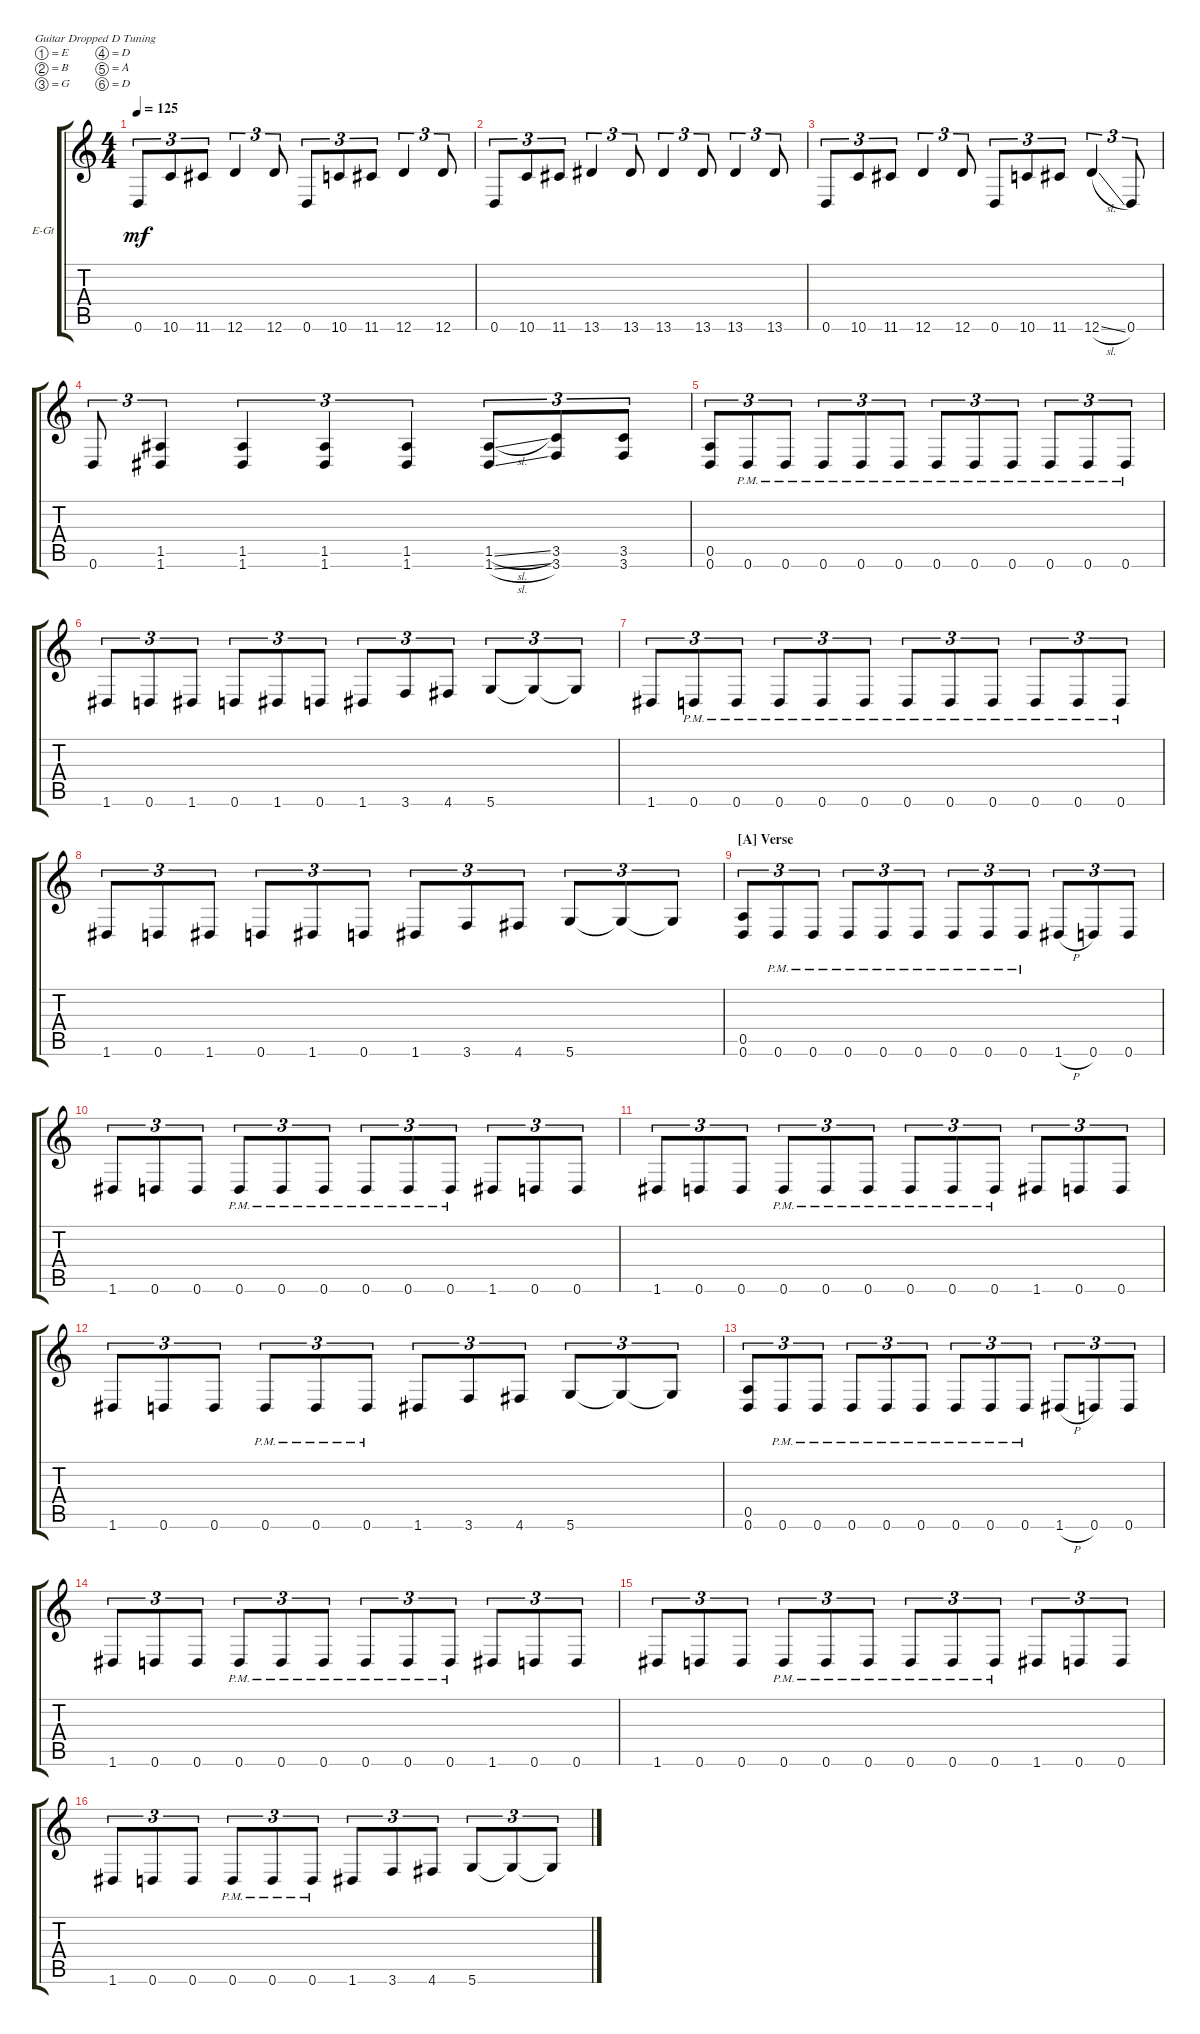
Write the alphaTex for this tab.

\defaultSystemsLayout 4
\bracketExtendMode groupsimilarinstruments
\firstSystemTrackNameOrientation horizontal
\otherSystemsTrackNameOrientation horizontal
\track ("Rythem 1" "E-Gt") {instrument distortionguitar}
\staff {score tabs}
\tuning (E4 B3 G3 D3 A2 D2)
\ts (4 4)
\tempo 125
\clef g2
\ks c
0.6.8{tu (3 2) dy mf} 10.6.8{tu (3 2)} 11.6.8{tu (3 2)} 12.6.4{tu (3 2)} 12.6.8{tu (3 2)} 0.6.8{tu (3 2)} 10.6.8{tu (3 2)} 11.6.8{tu (3 2)} 12.6.4{tu (3 2)} 12.6.8{tu (3 2)} |
0.6.8{tu (3 2)} 10.6.8{tu (3 2)} 11.6.8{tu (3 2)} 13.6.4{tu (3 2)} 13.6.8{tu (3 2)} 13.6.4{tu (3 2)} 13.6.8{tu (3 2)} 13.6.4{tu (3 2)} 13.6.8{tu (3 2)} |
0.6.8{tu (3 2)} 10.6.8{tu (3 2)} 11.6.8{tu (3 2)} 12.6.4{tu (3 2)} 12.6.8{tu (3 2)} 0.6.8{tu (3 2)} 10.6.8{tu (3 2)} 11.6.8{tu (3 2)} 12.6{sl}.4{tu (3 2)} 0.6.8{tu (3 2)} |
0.6.8{tu (3 2)} (1.6 1.5).4{tu (3 2)} (1.6 1.5).4{tu (3 2)} (1.6 1.5).4{tu (3 2)} (1.6 1.5).4{tu (3 2)} (1.6{sl} 1.5{sl}).8{tu (3 2)} (3.6 3.5).8{tu (3 2)} (3.5 3.6).8{tu (3 2)} |
(0.6 0.5).8{tu (3 2)} 0.6{pm}.8{tu (3 2)} 0.6{pm}.8{tu (3 2)} 0.6{pm}.8{tu (3 2)} 0.6{pm}.8{tu (3 2)} 0.6{pm}.8{tu (3 2)} 0.6{pm}.8{tu (3 2)} 0.6{pm}.8{tu (3 2)} 0.6{pm}.8{tu (3 2)} 0.6{pm}.8{tu (3 2)} 0.6{pm}.8{tu (3 2)} 0.6{pm}.8{tu (3 2)} |
1.6.8{tu (3 2)} 0.6.8{tu (3 2)} 1.6.8{tu (3 2)} 0.6.8{tu (3 2)} 1.6.8{tu (3 2)} 0.6.8{tu (3 2)} 1.6.8{tu (3 2)} 3.6.8{tu (3 2)} 4.6.8{tu (3 2)} 5.6.8{tu (3 2)} 5.6{t}.8{tu (3 2)} 5.6{t}.8{tu (3 2)} |
1.6.8{tu (3 2)} 0.6{pm}.8{tu (3 2)} 0.6{pm}.8{tu (3 2)} 0.6{pm}.8{tu (3 2)} 0.6{pm}.8{tu (3 2)} 0.6{pm}.8{tu (3 2)} 0.6{pm}.8{tu (3 2)} 0.6{pm}.8{tu (3 2)} 0.6{pm}.8{tu (3 2)} 0.6{pm}.8{tu (3 2)} 0.6{pm}.8{tu (3 2)} 0.6{pm}.8{tu (3 2)} |
1.6.8{tu (3 2)} 0.6.8{tu (3 2)} 1.6.8{tu (3 2)} 0.6.8{tu (3 2)} 1.6.8{tu (3 2)} 0.6.8{tu (3 2)} 1.6.8{tu (3 2)} 3.6.8{tu (3 2)} 4.6.8{tu (3 2)} 5.6.8{tu (3 2)} 5.6{t}.8{tu (3 2)} 5.6{t}.8{tu (3 2)} |
\section ("A" "Verse")
(0.6 0.5).8{tu (3 2)} 0.6{pm}.8{tu (3 2)} 0.6{pm}.8{tu (3 2)} 0.6{pm}.8{tu (3 2)} 0.6{pm}.8{tu (3 2)} 0.6{pm}.8{tu (3 2)} 0.6{pm}.8{tu (3 2)} 0.6{pm}.8{tu (3 2)} 0.6{pm}.8{tu (3 2)} 1.6{h}.8{tu (3 2)} 0.6.8{tu (3 2)} 0.6.8{tu (3 2)} |
1.6.8{tu (3 2)} 0.6.8{tu (3 2)} 0.6.8{tu (3 2)} 0.6{pm}.8{tu (3 2)} 0.6{pm}.8{tu (3 2)} 0.6{pm}.8{tu (3 2)} 0.6{pm}.8{tu (3 2)} 0.6{pm}.8{tu (3 2)} 0.6{pm}.8{tu (3 2)} 1.6.8{tu (3 2)} 0.6.8{tu (3 2)} 0.6.8{tu (3 2)} |
1.6.8{tu (3 2)} 0.6.8{tu (3 2)} 0.6.8{tu (3 2)} 0.6{pm}.8{tu (3 2)} 0.6{pm}.8{tu (3 2)} 0.6{pm}.8{tu (3 2)} 0.6{pm}.8{tu (3 2)} 0.6{pm}.8{tu (3 2)} 0.6{pm}.8{tu (3 2)} 1.6.8{tu (3 2)} 0.6.8{tu (3 2)} 0.6.8{tu (3 2)} |
1.6.8{tu (3 2)} 0.6.8{tu (3 2)} 0.6.8{tu (3 2)} 0.6{pm}.8{tu (3 2)} 0.6{pm}.8{tu (3 2)} 0.6{pm}.8{tu (3 2)} 1.6.8{tu (3 2)} 3.6.8{tu (3 2)} 4.6.8{tu (3 2)} 5.6.8{tu (3 2)} 5.6{t}.8{tu (3 2)} 5.6{t}.8{tu (3 2)} |
(0.6 0.5).8{tu (3 2)} 0.6{pm}.8{tu (3 2)} 0.6{pm}.8{tu (3 2)} 0.6{pm}.8{tu (3 2)} 0.6{pm}.8{tu (3 2)} 0.6{pm}.8{tu (3 2)} 0.6{pm}.8{tu (3 2)} 0.6{pm}.8{tu (3 2)} 0.6{pm}.8{tu (3 2)} 1.6{h}.8{tu (3 2)} 0.6.8{tu (3 2)} 0.6.8{tu (3 2)} |
1.6.8{tu (3 2)} 0.6.8{tu (3 2)} 0.6.8{tu (3 2)} 0.6{pm}.8{tu (3 2)} 0.6{pm}.8{tu (3 2)} 0.6{pm}.8{tu (3 2)} 0.6{pm}.8{tu (3 2)} 0.6{pm}.8{tu (3 2)} 0.6{pm}.8{tu (3 2)} 1.6.8{tu (3 2)} 0.6.8{tu (3 2)} 0.6.8{tu (3 2)} |
1.6.8{tu (3 2)} 0.6.8{tu (3 2)} 0.6.8{tu (3 2)} 0.6{pm}.8{tu (3 2)} 0.6{pm}.8{tu (3 2)} 0.6{pm}.8{tu (3 2)} 0.6{pm}.8{tu (3 2)} 0.6{pm}.8{tu (3 2)} 0.6{pm}.8{tu (3 2)} 1.6.8{tu (3 2)} 0.6.8{tu (3 2)} 0.6.8{tu (3 2)} |
1.6.8{tu (3 2)} 0.6.8{tu (3 2)} 0.6.8{tu (3 2)} 0.6{pm}.8{tu (3 2)} 0.6{pm}.8{tu (3 2)} 0.6{pm}.8{tu (3 2)} 1.6.8{tu (3 2)} 3.6.8{tu (3 2)} 4.6.8{tu (3 2)} 5.6.8{tu (3 2)} 5.6{t}.8{tu (3 2)} 5.6{t}.8{tu (3 2)}
